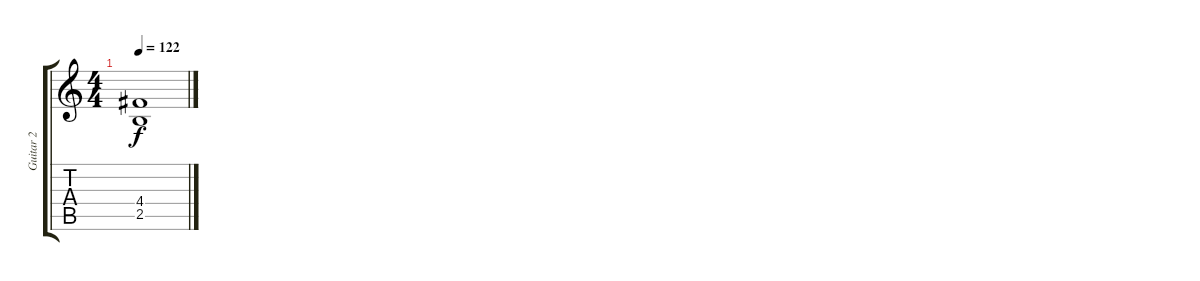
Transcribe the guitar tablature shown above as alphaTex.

\track ("Guitar 2" "Guitar 2") {instrument distortionguitar}
\staff {score tabs}
\tuning (E4 B3 G3 D3 A2 E2) {hide}
\ts (4 4)
\tempo 122
\clef g2
\ks c
(4.4{t} 2.5{t}).1{dy f}
